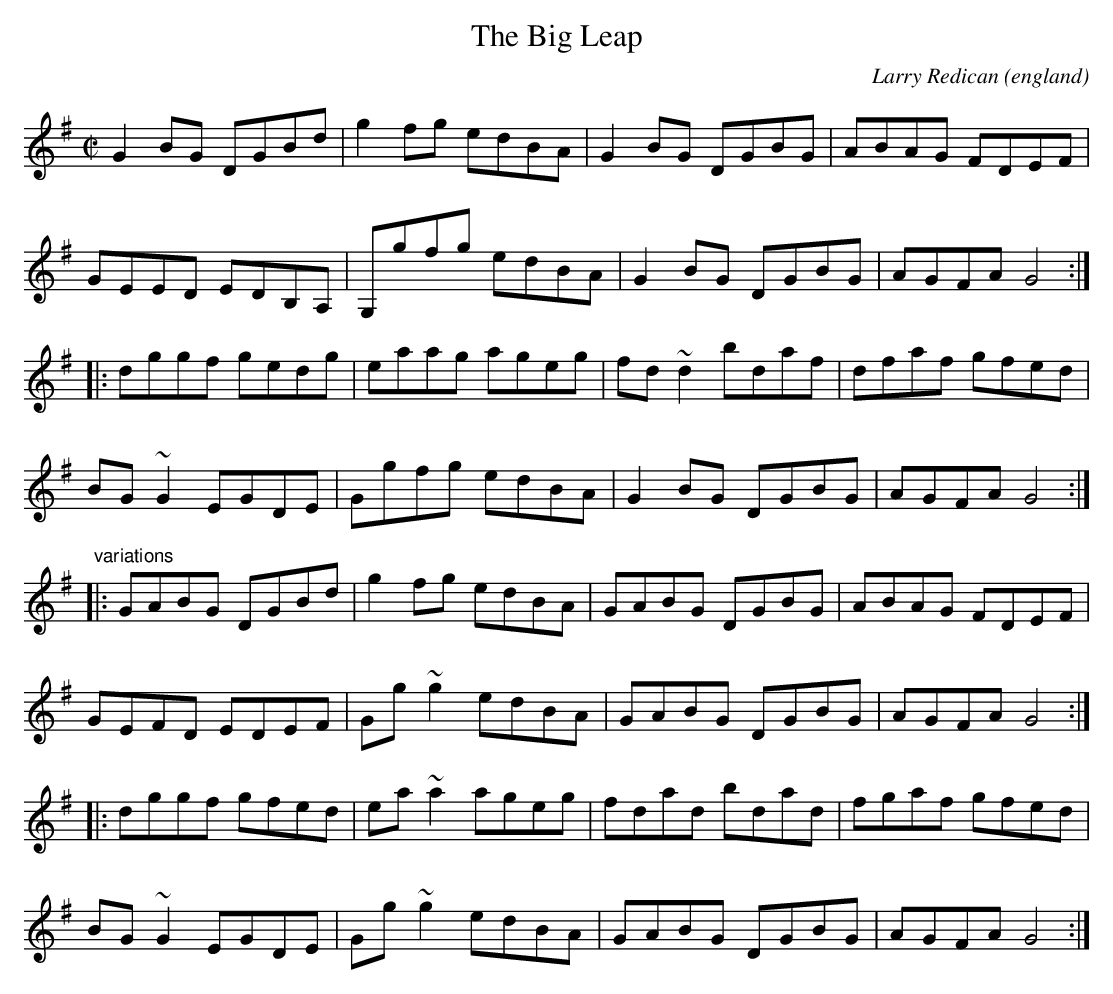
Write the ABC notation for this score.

X:1
T:Big Leap, The
O:england
C:Larry Redican
M:C|
K:G
G2BG DGBd|g2fg edBA|G2BG DGBG|ABAG FDEF|
GEED EDB,A,|G,gfg edBA|G2BG DGBG|AGFA G4:|
|:dggf gedg|eaag ageg|fd~d2 bdaf|dfaf gfed|
BG~G2 EGDE|Ggfg edBA|G2BG DGBG|AGFA G4:|
"variations"
|:GABG DGBd|g2fg edBA|GABG DGBG|ABAG FDEF|
GEFD EDEF|Gg~g2 edBA|GABG DGBG|AGFA G4:|
|:dggf gfed|ea~a2 ageg|fdad bdad|fgaf gfed|
BG~G2 EGDE|Gg~g2 edBA|GABG DGBG|AGFA G4:|
